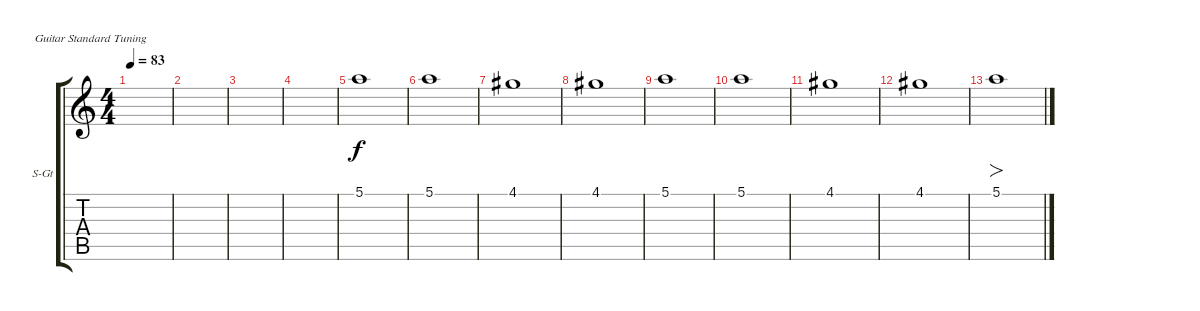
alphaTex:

\defaultSystemsLayout 4
\bracketExtendMode groupsimilarinstruments
\firstSystemTrackNameOrientation horizontal
\otherSystemsTrackNameOrientation horizontal
\track ("David" "S-Gt") {instrument acousticguitarsteel}
\staff {score tabs}
\tuning (E4 B3 G3 D3 A2 E2)
\ts (4 4)
\tempo 83
\clef g2
\scale
0.485477
\ks c
|
\scale
0.257261 |
\scale
0.257261 |
\scale
0.333333 |
\scale
0.333333 5.1.1 |
\scale
0.333333 5.1.1 |
\scale
0.333333 4.1.1 |
\scale
0.333333 4.1.1 |
\scale
0.333333 5.1.1 |
\scale
0.333333 5.1.1 |
\scale
0.333333 4.1.1 |
\scale
0.333333 4.1.1 |
5.1.1{fo}
